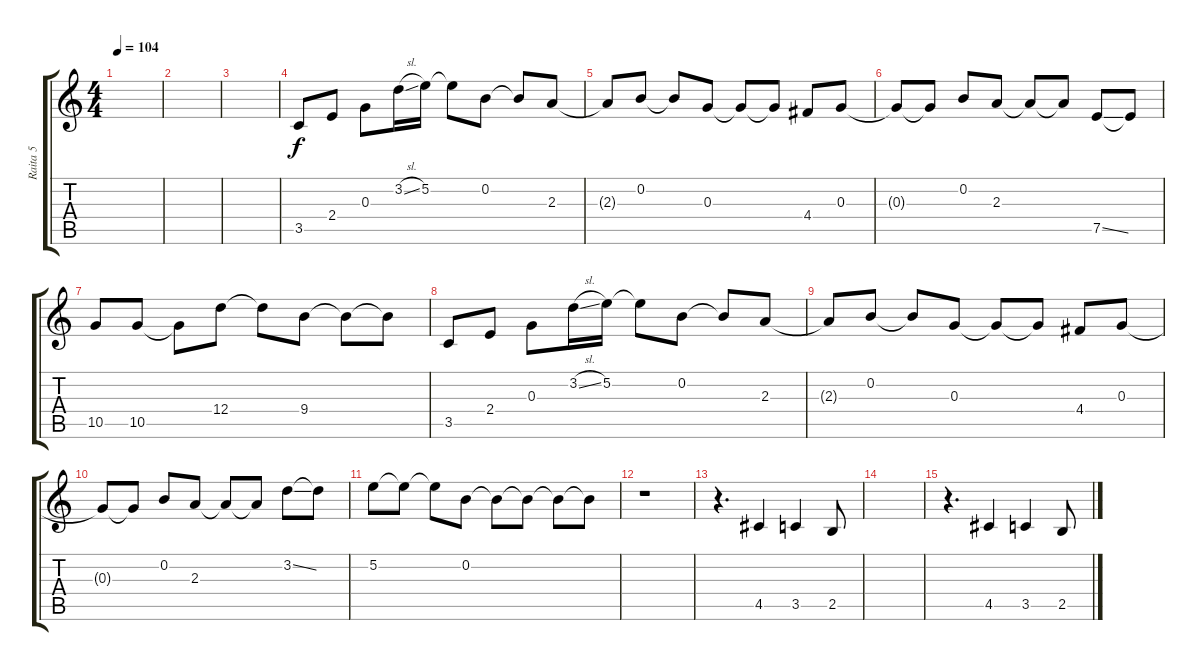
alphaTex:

\track ("Raita 5" "Raita 5") {instrument overdrivenguitar}
\staff {score tabs}
\tuning (E4 B3 G3 D3 A2 E2) {hide}
\ts (4 4)
\tempo 104
\clef g2
\ks c
|
|
|
3.5.8{volume 15 instrument overdrivenguitar} 2.4.8 0.3.8 3.2{sl}.16 5.2.16 5.2{t}.8 0.2.8 0.2{t}.8 2.3.8 |
2.3{t}.8 0.2.8 0.2{t}.8 0.3.8 0.3{t}.8 0.3{t}.8 4.4.8 0.3.8 |
0.3{t}.8 0.3{t}.8 0.2.8 2.3.8 2.3{t}.8 2.3{t}.8 7.5{ss}.8 7.5{t}.8 |
10.5.8 10.5.8 10.5{t}.8 12.4.8 12.4{t}.8 9.4.8 9.4{t}.8 9.4{t}.8 |
3.5.8 2.4.8 0.3.8 3.2{sl}.16 5.2.16 5.2{t}.8 0.2.8 0.2{t}.8 2.3.8 |
2.3{t}.8 0.2.8 0.2{t}.8 0.3.8 0.3{t}.8 0.3{t}.8 4.4.8 0.3.8 |
0.3{t}.8 0.3{t}.8 0.2.8 2.3.8 2.3{t}.8 2.3{t}.8 3.2{ss}.8 3.2{t}.8 |
5.2.8 5.2{t}.8 5.2{t}.8 0.2.8 0.2{t}.8 0.2{t}.8 0.2{t}.8 0.2{t}.8 |
r.1 |
r.4{d} 4.5.4 3.5.4 2.5.8 |
|
r.4{d} 4.5.4 3.5.4 2.5.8
